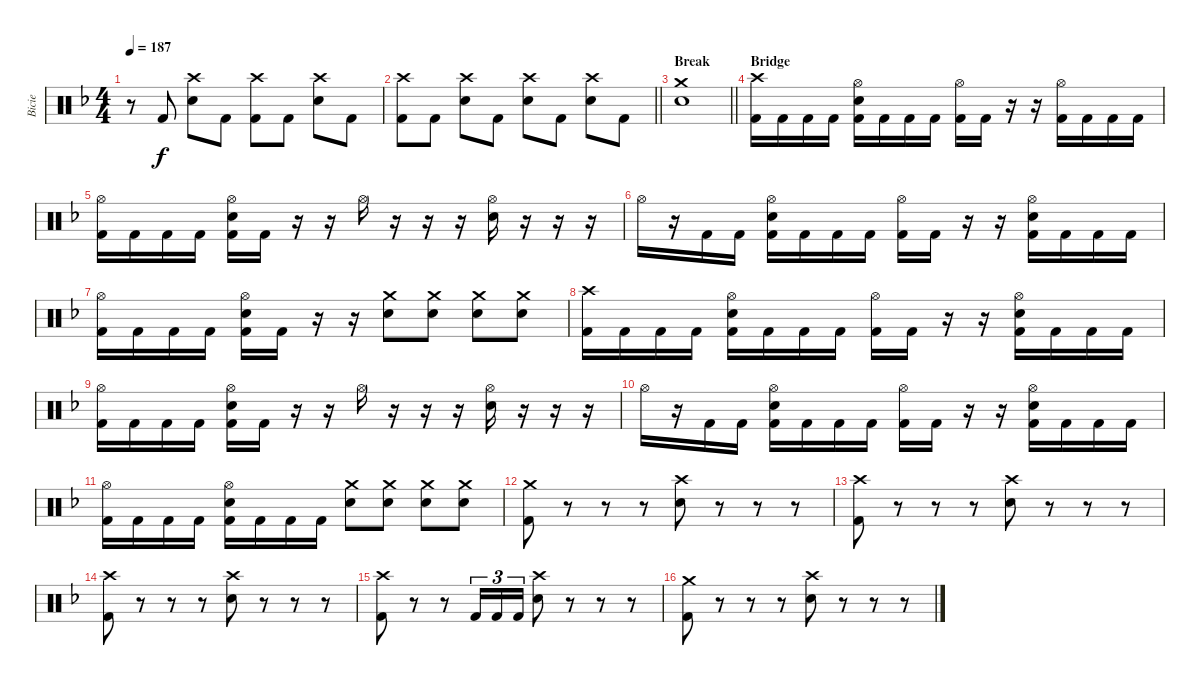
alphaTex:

\track ("Bicie" "Bicie") {instrument percussion}
\staff {score}
\articulation defaults
\ts (4 4)
\tempo 187
\clef neutral
\ks dminor
r.8{dy f} "Kick (hit) 2".8 ("Crash high (hit)" "Electric Snare (hit)").8 "Kick (hit) 2".8 ("Crash high (hit)" "Kick (hit) 2").8 "Kick (hit) 2".8 ("Crash high (hit)" "Electric Snare (hit)").8 "Kick (hit) 2".8 |
\barLineRight lightlight
("Crash high (hit)" "Kick (hit) 2").8 "Kick (hit) 2".8 ("Crash high (hit)" "Electric Snare (hit)").8 "Kick (hit) 2".8 ("Crash high (hit)" "Electric Snare (hit)").8 "Kick (hit) 2".8 ("Crash high (hit)" "Electric Snare (hit)").8 "Kick (hit) 2".8 |
\section ("" "Break")
\barLineRight lightlight
("Crash medium (hit)" "Electric Snare (hit)").1 |
\section ("" "Bridge")
("Crash high (hit)" "Kick (hit) 2").16 "Kick (hit) 2".16 "Kick (hit) 2".16 "Kick (hit) 2".16 ("Hi-Hat (open)" "Electric Snare (hit)" "Kick (hit) 2").16 "Kick (hit) 2".16 "Kick (hit) 2".16 "Kick (hit) 2".16 ("Hi-Hat (open)" "Kick (hit) 2").16 "Kick (hit) 2".16 r.16 r.16 ("Hi-Hat (open)" "Kick (hit) 2").16 "Kick (hit) 2".16 "Kick (hit) 2".16 "Kick (hit) 2".16 |
("Hi-Hat (open)" "Kick (hit) 2").16 "Kick (hit) 2".16 "Kick (hit) 2".16 "Kick (hit) 2".16 ("Hi-Hat (open)" "Electric Snare (hit)" "Kick (hit) 2").16 "Kick (hit) 2".16 r.16 r.16 "Hi-Hat (open)".16 r.16 r.16 r.16 ("Hi-Hat (open)" "Electric Snare (hit)").16 r.16 r.16 r.16 |
"Hi-Hat (open)".16 r.16 "Kick (hit) 2".16 "Kick (hit) 2".16 ("Hi-Hat (open)" "Electric Snare (hit)" "Kick (hit) 2").16 "Kick (hit) 2".16 "Kick (hit) 2".16 "Kick (hit) 2".16 ("Hi-Hat (open)" "Kick (hit) 2").16 "Kick (hit) 2".16 r.16 r.16 ("Hi-Hat (open)" "Electric Snare (hit)" "Kick (hit) 2").16 "Kick (hit) 2".16 "Kick (hit) 2".16 "Kick (hit) 2".16 |
("Hi-Hat (open)" "Kick (hit) 2").16 "Kick (hit) 2".16 "Kick (hit) 2".16 "Kick (hit) 2".16 ("Hi-Hat (open)" "Electric Snare (hit)" "Kick (hit) 2").16 "Kick (hit) 2".16 r.16 r.16 ("Crash medium (hit)" "Electric Snare (hit)").8 ("Crash medium (hit)" "Electric Snare (hit)").8 ("Crash medium (hit)" "Electric Snare (hit)").8 ("Crash medium (hit)" "Electric Snare (hit)").8 |
("Crash high (hit)" "Kick (hit) 2").16 "Kick (hit) 2".16 "Kick (hit) 2".16 "Kick (hit) 2".16 ("Hi-Hat (open)" "Electric Snare (hit)" "Kick (hit) 2").16 "Kick (hit) 2".16 "Kick (hit) 2".16 "Kick (hit) 2".16 ("Hi-Hat (open)" "Kick (hit) 2").16 "Kick (hit) 2".16 r.16 r.16 ("Hi-Hat (open)" "Electric Snare (hit)" "Kick (hit) 2").16 "Kick (hit) 2".16 "Kick (hit) 2".16 "Kick (hit) 2".16 |
("Hi-Hat (open)" "Kick (hit) 2").16 "Kick (hit) 2".16 "Kick (hit) 2".16 "Kick (hit) 2".16 ("Hi-Hat (open)" "Electric Snare (hit)" "Kick (hit) 2").16 "Kick (hit) 2".16 r.16 r.16 "Hi-Hat (open)".16 r.16 r.16 r.16 ("Hi-Hat (open)" "Electric Snare (hit)").16 r.16 r.16 r.16 |
"Hi-Hat (open)".16 r.16 "Kick (hit) 2".16 "Kick (hit) 2".16 ("Hi-Hat (open)" "Electric Snare (hit)" "Kick (hit) 2").16 "Kick (hit) 2".16 "Kick (hit) 2".16 "Kick (hit) 2".16 ("Hi-Hat (open)" "Kick (hit) 2").16 "Kick (hit) 2".16 r.16 r.16 ("Hi-Hat (open)" "Electric Snare (hit)" "Kick (hit) 2").16 "Kick (hit) 2".16 "Kick (hit) 2".16 "Kick (hit) 2".16 |
("Hi-Hat (open)" "Kick (hit) 2").16 "Kick (hit) 2".16 "Kick (hit) 2".16 "Kick (hit) 2".16 ("Hi-Hat (open)" "Electric Snare (hit)" "Kick (hit) 2").16 "Kick (hit) 2".16 "Kick (hit) 2".16 "Kick (hit) 2".16 ("Crash medium (hit)" "Electric Snare (hit)").8 ("Crash medium (hit)" "Electric Snare (hit)").8 ("Crash medium (hit)" "Electric Snare (hit)").8 ("Crash medium (hit)" "Electric Snare (hit)").8 |
("Crash medium (hit)" "Kick (hit) 2").8 r.8 r.8 r.8 ("Crash high (hit)" "Electric Snare (hit)").8 r.8 r.8 r.8 |
("Crash high (hit)" "Kick (hit) 2").8 r.8 r.8 r.8 ("Crash high (hit)" "Electric Snare (hit)").8 r.8 r.8 r.8 |
("Crash high (hit)" "Kick (hit) 2").8 r.8 r.8 r.8 ("Crash high (hit)" "Electric Snare (hit)").8 r.8 r.8 r.8 |
("Crash high (hit)" "Kick (hit) 2").8 r.8 r.8 "Kick (hit) 2".16{tu (3 2)} "Kick (hit) 2".16{tu (3 2)} "Kick (hit) 2".16{tu (3 2)} ("Crash high (hit)" "Electric Snare (hit)").8 r.8 r.8 r.8 |
("Crash medium (hit)" "Kick (hit) 2").8 r.8 r.8 r.8 ("Crash high (hit)" "Electric Snare (hit)").8 r.8 r.8 r.8
